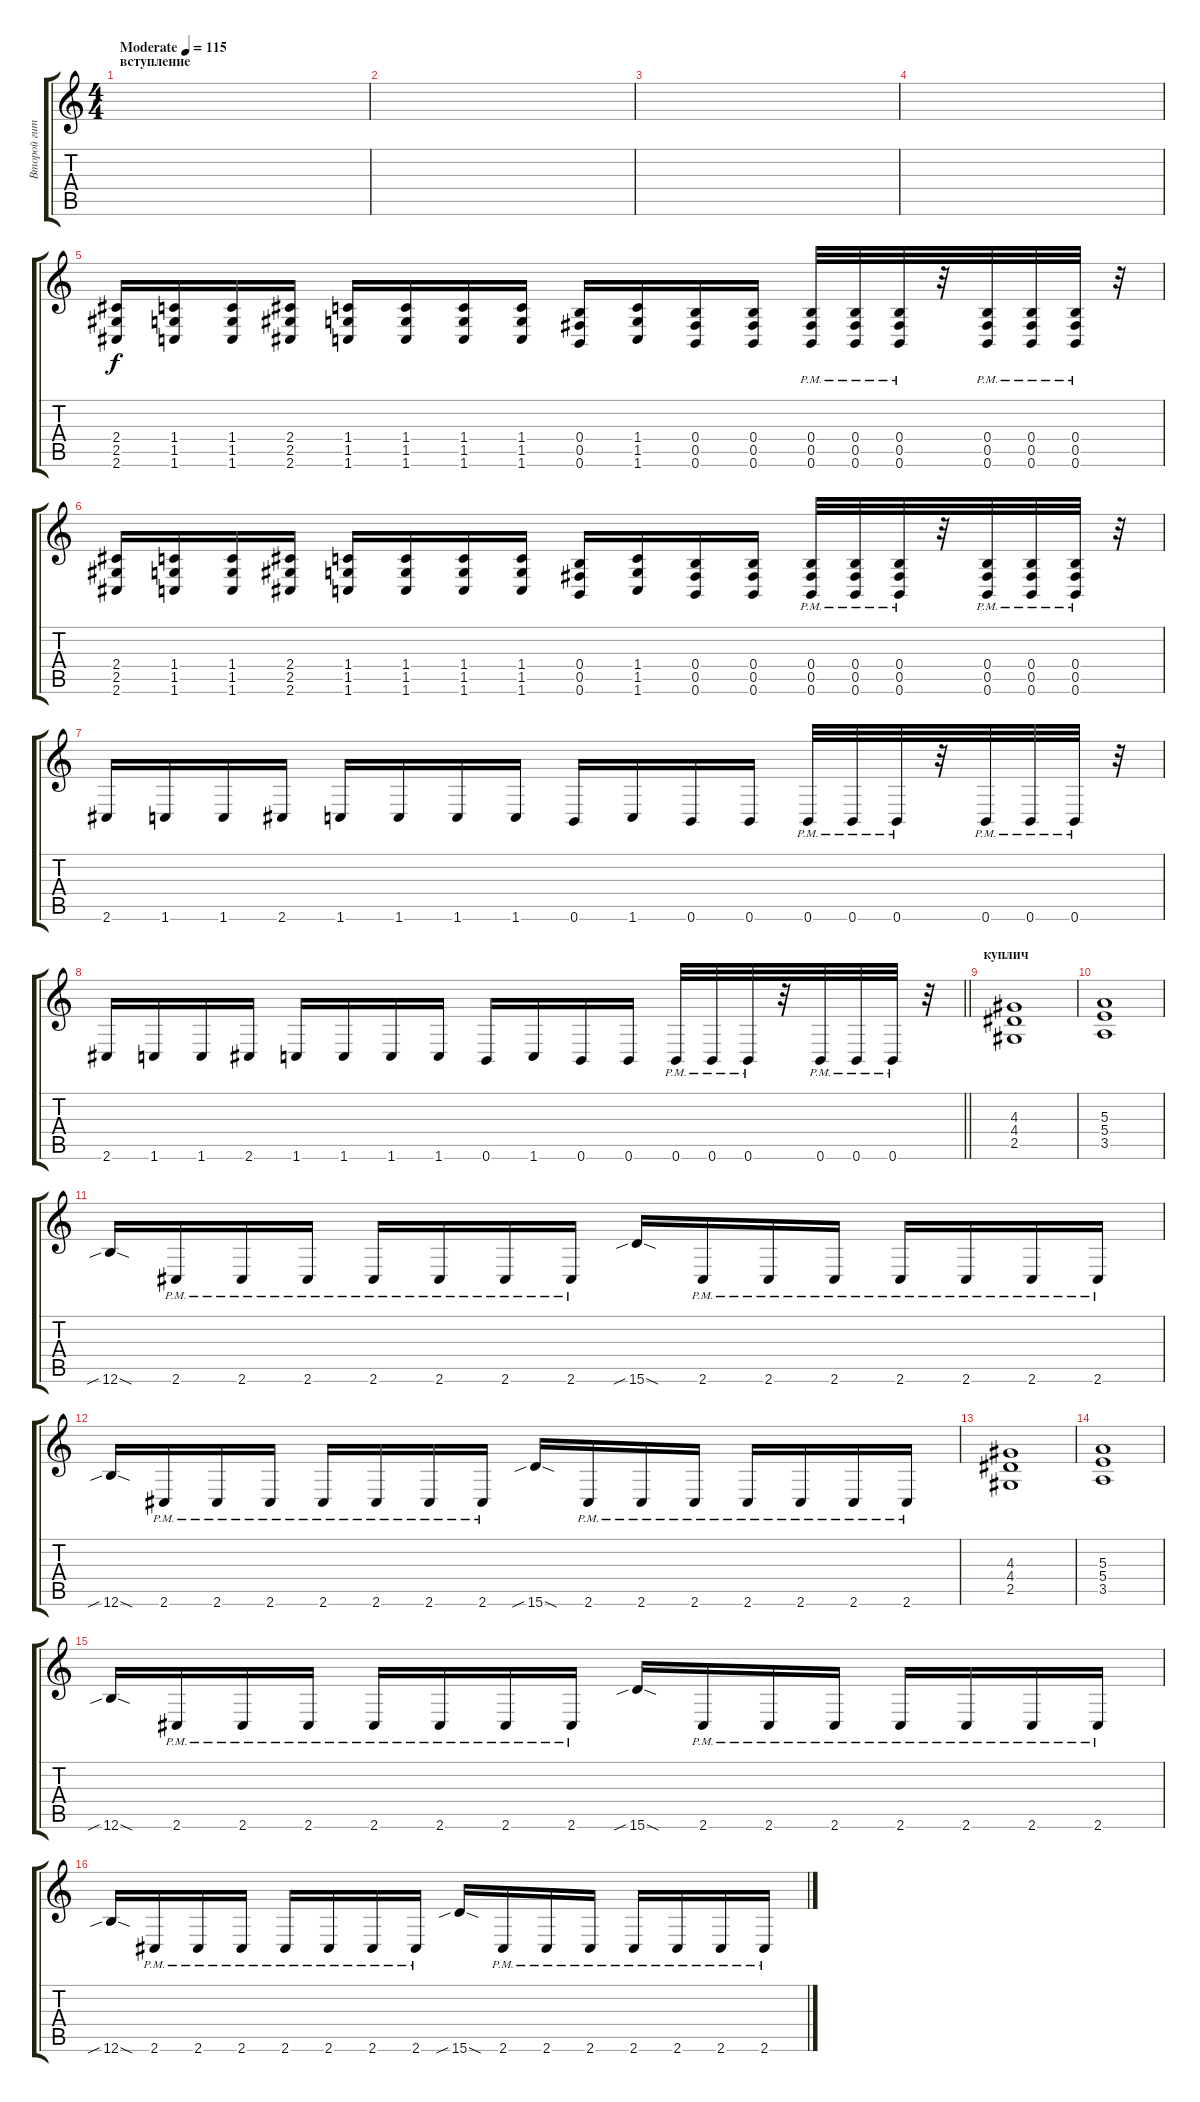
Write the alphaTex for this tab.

\track ("Второй гитич" "Второй гит") {instrument distortionguitar}
\staff {score tabs}
\tuning (Db4 Ab3 E3 B2 Gb2 B1) {hide}
\ts (4 4)
\section ("" "вступление")
\tempo (115 "Moderate")
\clef g2
\ks c
|
|
|
|
(2.4 2.5 2.6).16 (1.4 1.5 1.6).16 (1.4 1.5 1.6).16 (2.4 2.5 2.6).16 (1.4 1.5 1.6).16 (1.4 1.5 1.6).16 (1.4 1.5 1.6).16 (1.4 1.5 1.6).16 (0.4 0.5 0.6).16 (1.4 1.5 1.6).16 (0.4 0.5 0.6).16 (0.4 0.5 0.6).16 (0.4 0.5 0.6{pm}).32 (0.4 0.5 0.6{pm}).32 (0.4 0.5 0.6{pm}).32 r.32 (0.4 0.5 0.6{pm}).32 (0.4 0.5 0.6{pm}).32 (0.4 0.5 0.6{pm}).32 r.32 |
(2.4 2.5 2.6).16 (1.4 1.5 1.6).16 (1.4 1.5 1.6).16 (2.4 2.5 2.6).16 (1.4 1.5 1.6).16 (1.4 1.5 1.6).16 (1.4 1.5 1.6).16 (1.4 1.5 1.6).16 (0.4 0.5 0.6).16 (1.4 1.5 1.6).16 (0.4 0.5 0.6).16 (0.4 0.5 0.6).16 (0.4 0.5 0.6{pm}).32 (0.4 0.5 0.6{pm}).32 (0.4 0.5 0.6{pm}).32 r.32 (0.4 0.5 0.6{pm}).32 (0.4 0.5 0.6{pm}).32 (0.4 0.5 0.6{pm}).32 r.32 |
2.6.16 1.6.16 1.6.16 2.6.16 1.6.16 1.6.16 1.6.16 1.6.16 0.6.16 1.6.16 0.6.16 0.6.16 0.6{pm}.32 0.6{pm}.32 0.6{pm}.32 r.32 0.6{pm}.32 0.6{pm}.32 0.6{pm}.32 r.32 |
\barLineRight lightlight
2.6.16 1.6.16 1.6.16 2.6.16 1.6.16 1.6.16 1.6.16 1.6.16 0.6.16 1.6.16 0.6.16 0.6.16 0.6{pm}.32 0.6{pm}.32 0.6{pm}.32 r.32 0.6{pm}.32 0.6{pm}.32 0.6{pm}.32 r.32 |
\section ("" "куплич")
(4.3 4.4 2.5).1 |
(5.3 5.4 3.5).1 |
12.6{sib sod}.16 2.6{pm}.16 2.6{pm}.16 2.6{pm}.16 2.6{pm}.16 2.6{pm}.16 2.6{pm}.16 2.6{pm}.16 15.6{sib sod}.16 2.6{pm}.16 2.6{pm}.16 2.6{pm}.16 2.6{pm}.16 2.6{pm}.16 2.6{pm}.16 2.6{pm}.16 |
12.6{sib sod}.16 2.6{pm}.16 2.6{pm}.16 2.6{pm}.16 2.6{pm}.16 2.6{pm}.16 2.6{pm}.16 2.6{pm}.16 15.6{sib sod}.16 2.6{pm}.16 2.6{pm}.16 2.6{pm}.16 2.6{pm}.16 2.6{pm}.16 2.6{pm}.16 2.6{pm}.16 |
(4.3 4.4 2.5).1 |
(5.3 5.4 3.5).1 |
12.6{sib sod}.16 2.6{pm}.16 2.6{pm}.16 2.6{pm}.16 2.6{pm}.16 2.6{pm}.16 2.6{pm}.16 2.6{pm}.16 15.6{sib sod}.16 2.6{pm}.16 2.6{pm}.16 2.6{pm}.16 2.6{pm}.16 2.6{pm}.16 2.6{pm}.16 2.6{pm}.16 |
12.6{sib sod}.16 2.6{pm}.16 2.6{pm}.16 2.6{pm}.16 2.6{pm}.16 2.6{pm}.16 2.6{pm}.16 2.6{pm}.16 15.6{sib sod}.16 2.6{pm}.16 2.6{pm}.16 2.6{pm}.16 2.6{pm}.16 2.6{pm}.16 2.6{pm}.16 2.6{pm}.16
